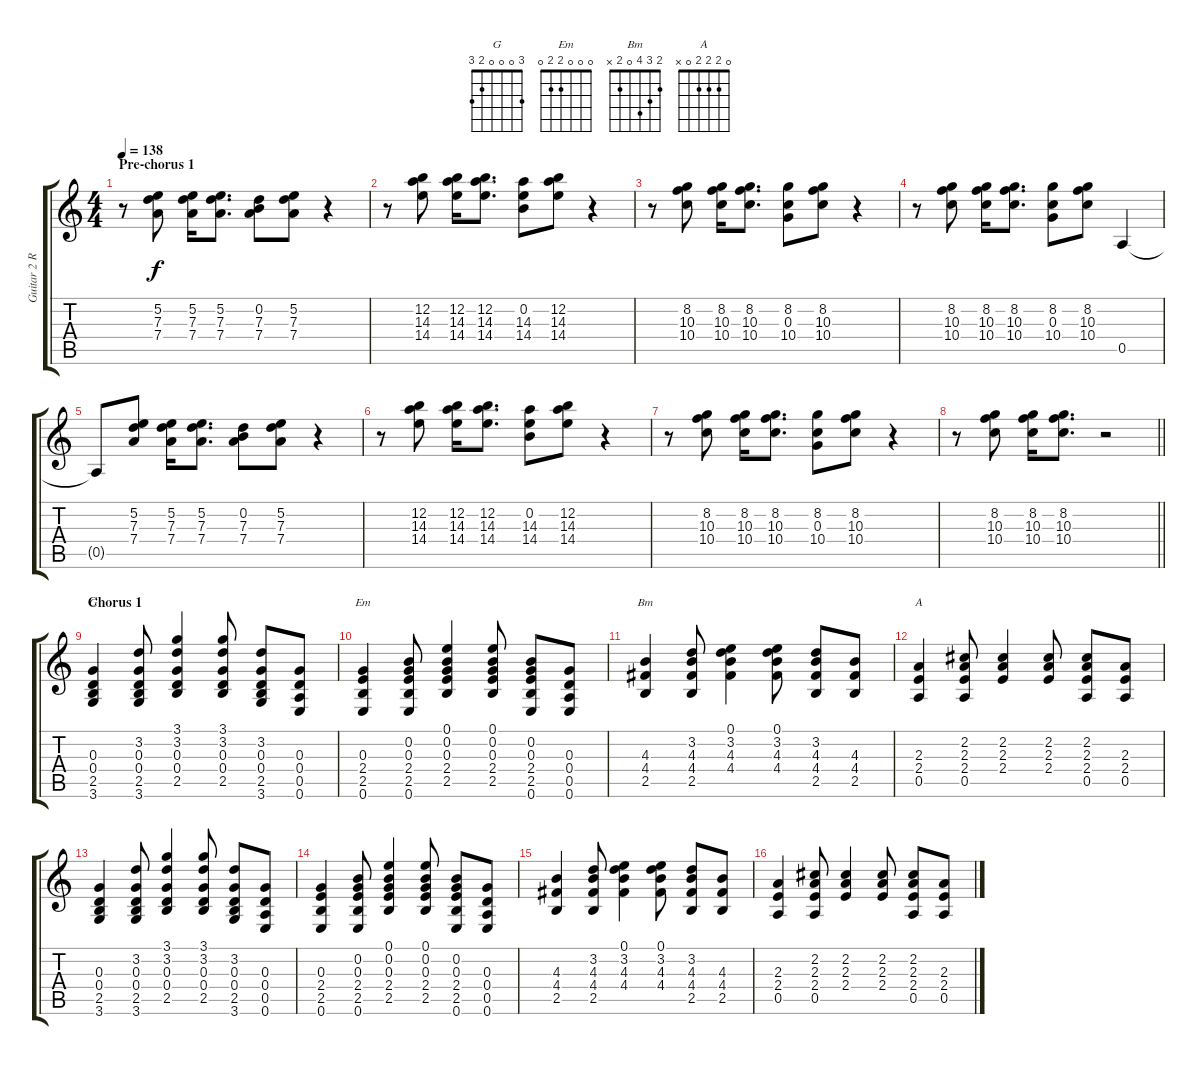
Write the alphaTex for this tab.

\track ("Guitar 2 R" "Guitar 2 R") {instrument distortionguitar}
\staff {score tabs}
\tuning (E4 B3 G3 D3 A2 E2) {hide}
\chord ("G" 3 0 0 0 2 3)
\chord ("Em" 0 0 0 2 2 0)
\chord ("Bm" 2 3 4 0 2 x)
\chord ("A" 0 2 2 2 0 x)
\ts (4 4)
\section ("" "Pre-chorus 1")
\tempo 138
\clef g2
\ks c
r.8{dy f} (5.2 7.3 7.4).8 (5.2 7.3 7.4).16 (5.2 7.3 7.4).8{d} (0.2 7.3 7.4).8 (5.2 7.3 7.4).8 r.4 |
r.8 (12.2 14.3 14.4).8 (12.2 14.3 14.4).16 (12.2 14.3 14.4).8{d} (0.2 14.3 14.4).8 (12.2 14.3 14.4).8 r.4 |
r.8 (8.2 10.3 10.4).8 (8.2 10.3 10.4).16 (8.2 10.3 10.4).8{d} (8.2 0.3 10.4).8 (8.2 10.3 10.4).8 r.4 |
r.8 (8.2 10.3 10.4).8 (8.2 10.3 10.4).16 (8.2 10.3 10.4).8{d} (8.2 0.3 10.4).8 (8.2 10.3 10.4).8 0.5.4 |
0.5{t}.8 (5.2 7.3 7.4).8 (5.2 7.3 7.4).16 (5.2 7.3 7.4).8{d} (0.2 7.3 7.4).8 (5.2 7.3 7.4).8 r.4 |
r.8 (12.2 14.3 14.4).8 (12.2 14.3 14.4).16 (12.2 14.3 14.4).8{d} (0.2 14.3 14.4).8 (12.2 14.3 14.4).8 r.4 |
r.8 (8.2 10.3 10.4).8 (8.2 10.3 10.4).16 (8.2 10.3 10.4).8{d} (8.2 0.3 10.4).8 (8.2 10.3 10.4).8 r.4 |
\barLineRight lightlight
r.8 (8.2 10.3 10.4).8 (8.2 10.3 10.4).16 (8.2 10.3 10.4).8{d} r.2 |
\section ("" "Chorus 1")
(0.3 0.4 2.5 3.6).4{ch "G"} (3.2 0.3 0.4 2.5 3.6).8 (3.1 3.2 0.3 0.4 2.5).4 (3.1 3.2 0.3 0.4 2.5).8 (3.2 0.3 0.4 2.5 3.6).8 (0.3 0.4 0.5 0.6).8 |
(0.3 2.4 2.5 0.6).4{ch "Em"} (0.2 0.3 2.4 2.5 0.6).8 (0.1 0.2 0.3 2.4 2.5).4 (0.1 0.2 0.3 2.4 2.5).8 (0.2 0.3 2.4 2.5 0.6).8 (0.3 0.4 0.5 0.6).8 |
(4.3 4.4 2.5).4{ch "Bm"} (3.2 4.3 4.4 2.5).8 (0.1 3.2 4.3 4.4).4 (0.1 3.2 4.3 4.4).8 (3.2 4.3 4.4 2.5).8 (4.3 4.4 2.5).8 |
(2.3 2.4 0.5).4{ch "A"} (2.2 2.3 2.4 0.5).8 (2.2 2.3 2.4).4 (2.2 2.3 2.4).8 (2.2 2.3 2.4 0.5).8 (2.3 2.4 0.5).8 |
(0.3 0.4 2.5 3.6).4 (3.2 0.3 0.4 2.5 3.6).8 (3.1 3.2 0.3 0.4 2.5).4 (3.1 3.2 0.3 0.4 2.5).8 (3.2 0.3 0.4 2.5 3.6).8 (0.3 0.4 0.5 0.6).8 |
(0.3 2.4 2.5 0.6).4 (0.2 0.3 2.4 2.5 0.6).8 (0.1 0.2 0.3 2.4 2.5).4 (0.1 0.2 0.3 2.4 2.5).8 (0.2 0.3 2.4 2.5 0.6).8 (0.3 0.4 0.5 0.6).8 |
(4.3 4.4 2.5).4 (3.2 4.3 4.4 2.5).8 (0.1 3.2 4.3 4.4).4 (0.1 3.2 4.3 4.4).8 (3.2 4.3 4.4 2.5).8 (4.3 4.4 2.5).8 |
(2.3 2.4 0.5).4 (2.2 2.3 2.4 0.5).8 (2.2 2.3 2.4).4 (2.2 2.3 2.4).8 (2.2 2.3 2.4 0.5).8 (2.3 2.4 0.5).8
